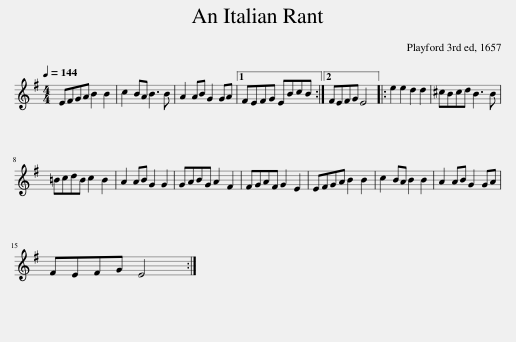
X:1
L:1/8
Q:1/4=144
M:4/4
I:linebreak $
K:G
V:1 treble
V:1
 EFGA B2 B2 | c2 BA B3 B | A2 AB G2 GA |1 FEFG EBcB :|2 FEFG E4 |: %5
 e2 e2 d2 d2 | ^cBcd B3 B |$ =BcdB c2 B2 | A2 AB G2 G2 | GABG A2 F2 | %10
 FGAF G2 E2 | EFGA B2 B2 | c2 BA B2 B2 | A2 AB G2 GA |$ FEFG E4 :| %15
